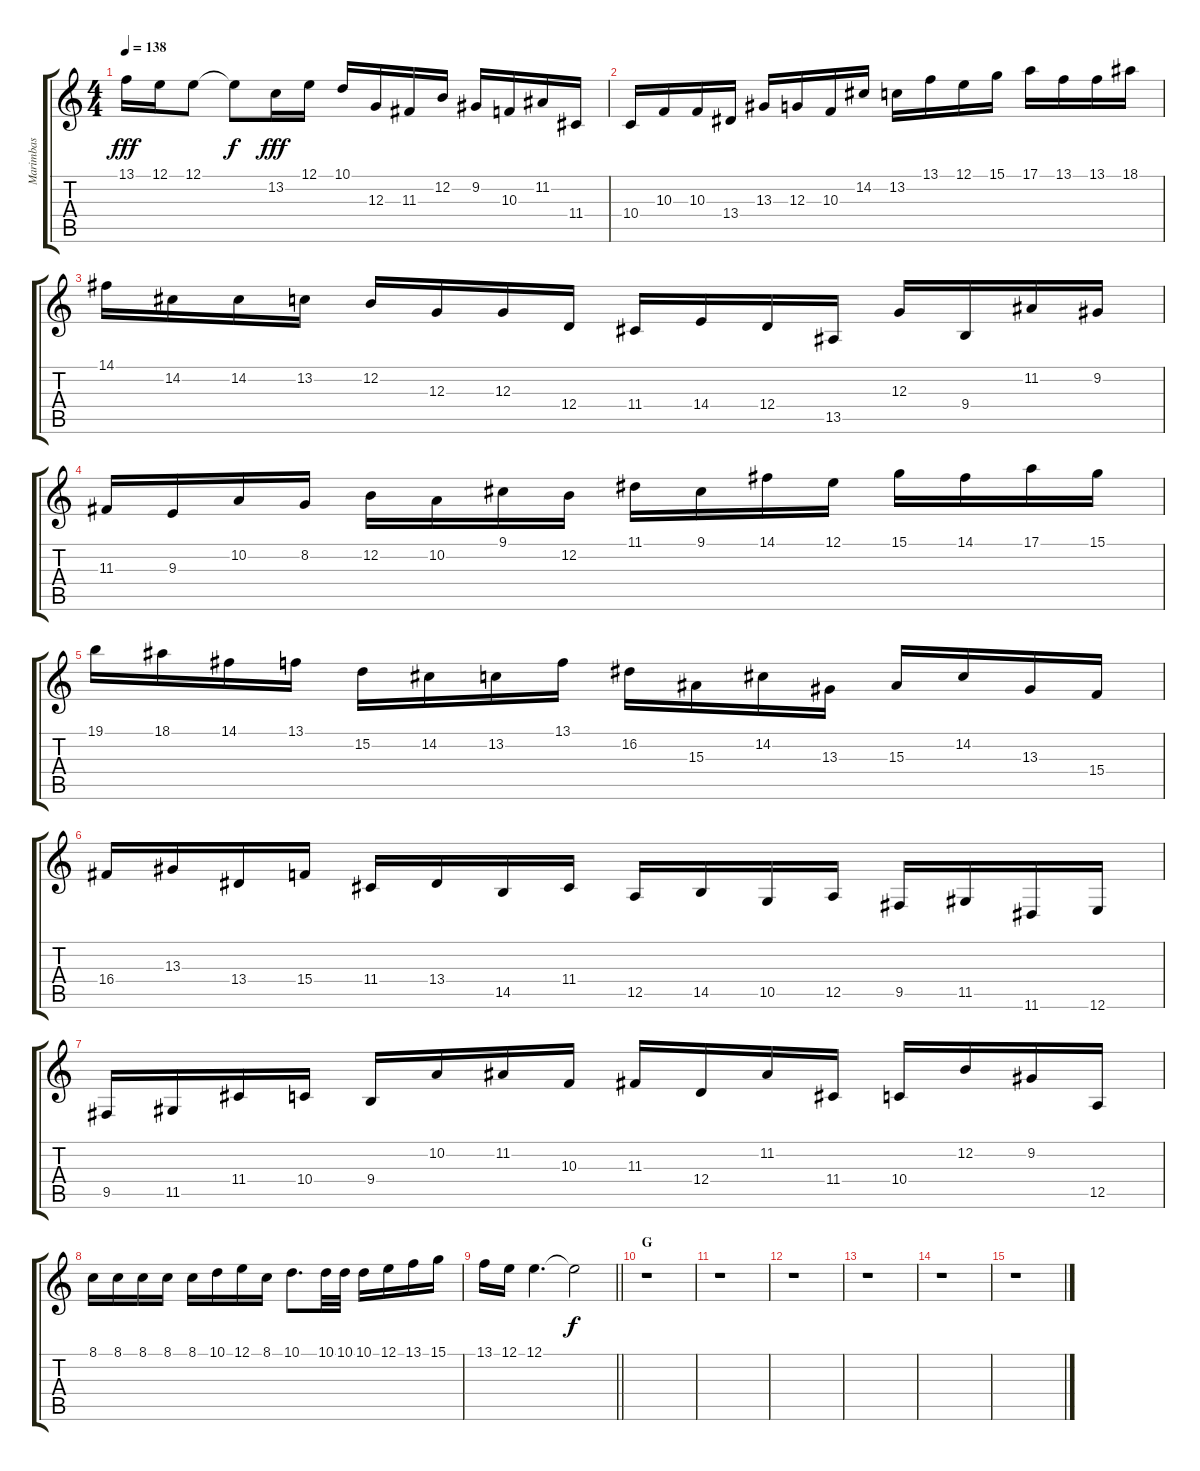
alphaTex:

\track ("Marimbas" "Marimbas") {instrument marimba}
\staff {score tabs}
\tuning (E4 B3 G3 D3 A2 E2) {hide}
\ts (4 4)
\tempo 138
\clef g2
\ks c
13.1.16{dy fff} 12.1.16 12.1.8 12.1{t}.8{dy f} 13.2.16{dy fff} 12.1.16 10.1.16 12.3.16 11.3.16 12.2.16 9.2.16 10.3.16 11.2.16 11.4.16 |
10.4.16 10.3.16 10.3.16 13.4.16 13.3.16 12.3.16 10.3.16 14.2.16 13.2.16 13.1.16 12.1.16 15.1.16 17.1.16 13.1.16 13.1.16 18.1.16 |
14.1.16 14.2.16 14.2.16 13.2.16 12.2.16 12.3.16 12.3.16 12.4.16 11.4.16 14.4.16 12.4.16 13.5.16 12.3.16 9.4.16 11.2.16 9.2.16 |
11.3.16 9.3.16 10.2.16 8.2.16 12.2.16 10.2.16 9.1.16 12.2.16 11.1.16 9.1.16 14.1.16 12.1.16 15.1.16 14.1.16 17.1.16 15.1.16 |
19.1.16 18.1.16 14.1.16 13.1.16 15.2.16 14.2.16 13.2.16 13.1.16 16.2.16 15.3.16 14.2.16 13.3.16 15.3.16 14.2.16 13.3.16 15.4.16 |
16.4.16 13.3.16 13.4.16 15.4.16 11.4.16 13.4.16 14.5.16 11.4.16 12.5.16 14.5.16 10.5.16 12.5.16 9.5.16 11.5.16 11.6.16 12.6.16 |
9.5.16 11.5.16 11.4.16 10.4.16 9.4.16 10.2.16 11.2.16 10.3.16 11.3.16 12.4.16 11.2.16 11.4.16 10.4.16 12.2.16 9.2.16 12.5.16 |
8.1.16 8.1.16 8.1.16 8.1.16 8.1.16 10.1.16 12.1.16 8.1.16 10.1.8{d} 10.1.32 10.1.32 10.1.16 12.1.16 13.1.16 15.1.16 |
\barLineRight lightlight
13.1.16 12.1.16 12.1.4{d} 12.1{t}.2{dy f} |
\section ("" "G")
r.1 |
r.1 |
r.1 |
r.1 |
r.1 |
r.1
